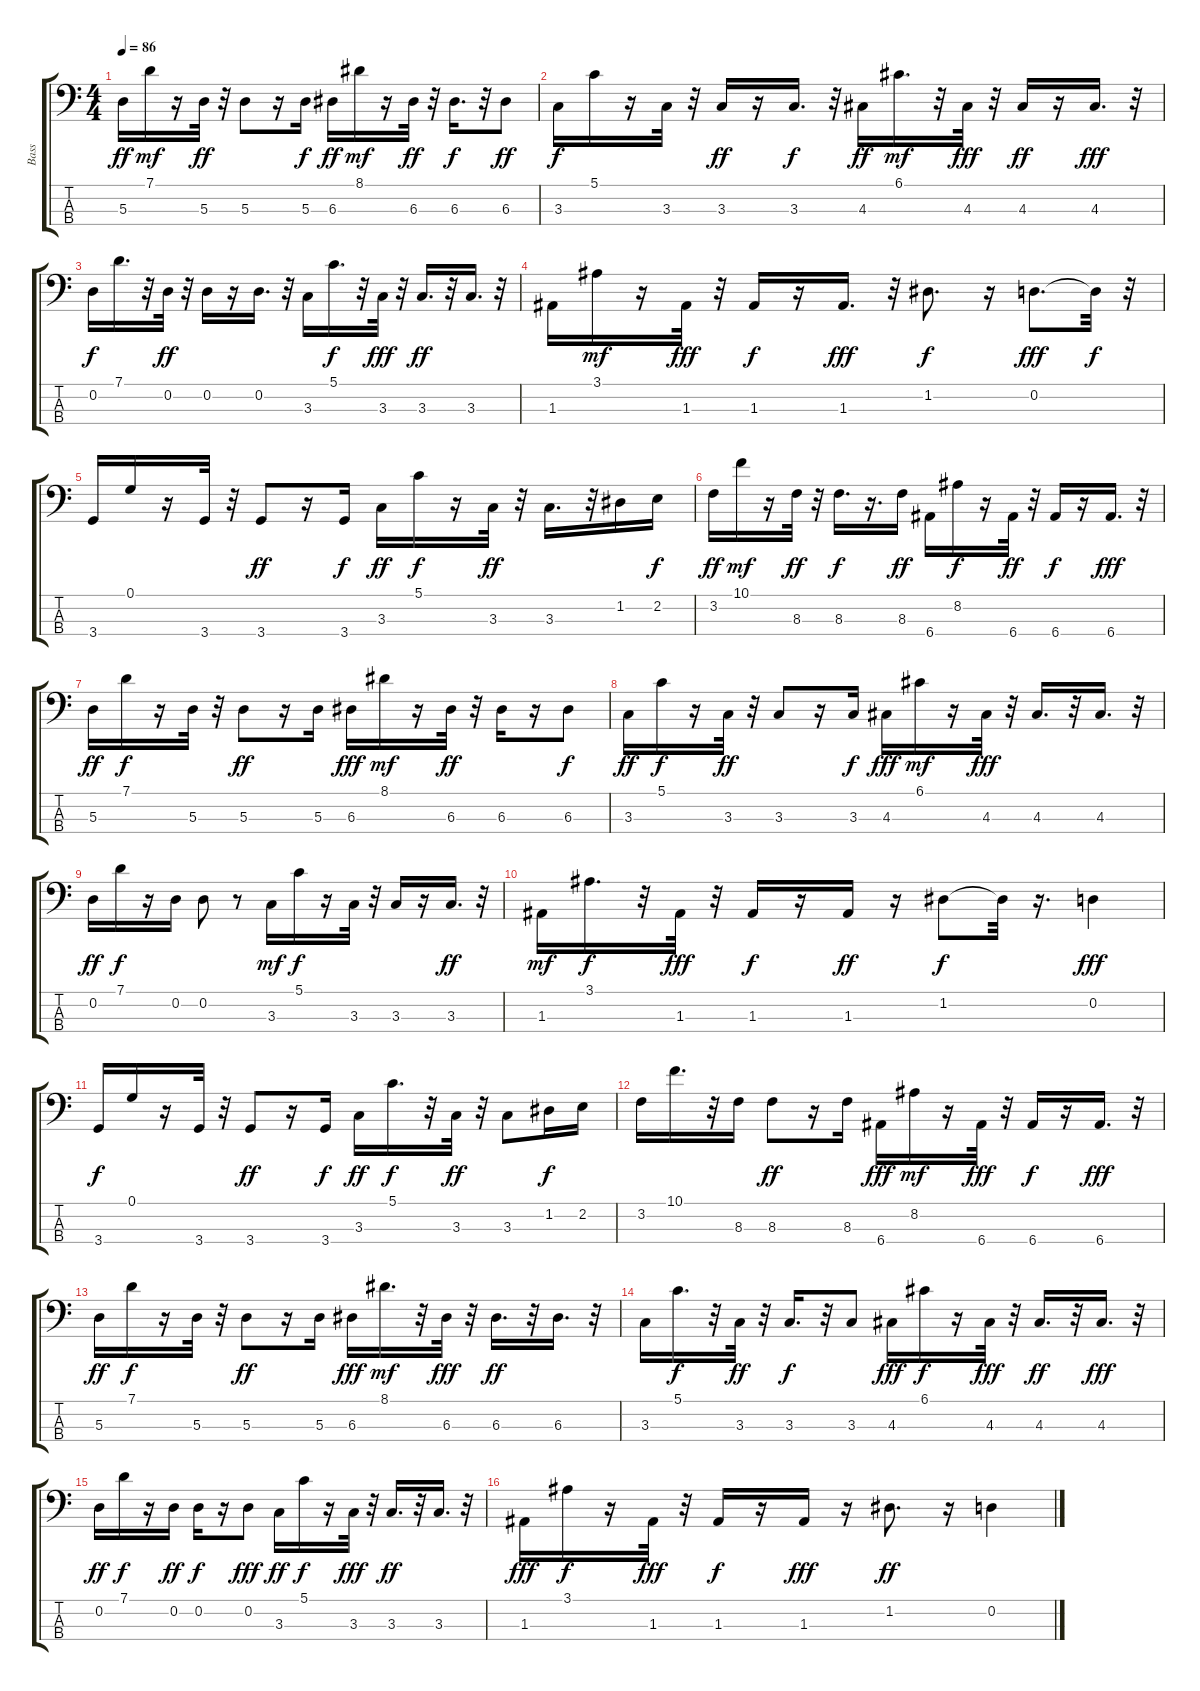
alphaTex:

\track ("Bass" "Bass") {instrument fretlessbass}
\staff {score tabs}
\tuning (G2 D2 A1 E1) {hide}
\ts (4 4)
\tempo 86
\clef f4
\ks c
5.3.16{dy ff} 7.1.16{dy mf} r.16 5.3.32{dy ff} r.32 5.3.8 r.16 5.3.16{dy f} 6.3.16{dy ff} 8.1.16{dy mf} r.16 6.3.32{dy ff} r.32 6.3.16{d dy f} r.32 6.3.8{dy ff} |
3.3.16{dy f} 5.1.16 r.16 3.3.32 r.32 3.3.16{dy ff} r.16 3.3.16{d dy f} r.32 4.3.16{dy ff} 6.1.16{d dy mf} r.32 4.3.32{dy fff} r.32 4.3.16{dy ff} r.16 4.3.16{d dy fff} r.32 |
0.2.16{dy f} 7.1.16{d} r.32 0.2.32{dy ff} r.32 0.2.16 r.16 0.2.16{d} r.32 3.3.16 5.1.16{d dy f} r.32 3.3.32{dy fff} r.32 3.3.16{d dy ff} r.32 3.3.16{d} r.32 |
1.3.16 3.1.16{dy mf} r.16 1.3.32{dy fff} r.32 1.3.16{dy f} r.16 1.3.16{d dy fff} r.32 1.2.8{d dy f} r.16 0.2.8{d dy fff} 0.2{t}.32{dy f} r.32 |
3.4.16 0.1.16 r.16 3.4.32 r.32 3.4.8{dy ff} r.16 3.4.16{dy f} 3.3.16{dy ff} 5.1.16{dy f} r.16 3.3.32{dy ff} r.32 3.3.16{d} r.32 1.2.16 2.2.16{dy f} |
3.2.16{dy ff} 10.1.16{dy mf} r.16 8.3.32{dy ff} r.32 8.3.16{d dy f} r.16{d} 8.3.16{dy ff} 6.4.16 8.2.16{dy f} r.16 6.4.32{dy ff} r.32 6.4.16{dy f} r.16 6.4.16{d dy fff} r.32 |
5.3.16{dy ff} 7.1.16{dy f} r.16 5.3.32 r.32 5.3.8{dy ff} r.16 5.3.16 6.3.16{dy fff} 8.1.16{dy mf} r.16 6.3.32{dy ff} r.32 6.3.16 r.16 6.3.8{dy f} |
3.3.16{dy ff} 5.1.16{dy f} r.16 3.3.32{dy ff} r.32 3.3.8 r.16 3.3.16{dy f} 4.3.16{dy fff} 6.1.16{dy mf} r.16 4.3.32{dy fff} r.32 4.3.16{d} r.32 4.3.16{d} r.32 |
0.2.16{dy ff} 7.1.16{dy f} r.16 0.2.16 0.2.8 r.8 3.3.16{dy mf} 5.1.16{dy f} r.16 3.3.32 r.32 3.3.16 r.16 3.3.16{d dy ff} r.32 |
1.3.16{dy mf} 3.1.16{d dy f} r.32 1.3.32{dy fff} r.32 1.3.16{dy f} r.16 1.3.16{dy ff} r.16 1.2.8{dy f} 1.2{t}.32 r.16{d} 0.2.4{dy fff} |
3.4.16{dy f} 0.1.16 r.16 3.4.32 r.32 3.4.8{dy ff} r.16 3.4.16{dy f} 3.3.16{dy ff} 5.1.16{d dy f} r.32 3.3.32{dy ff} r.32 3.3.8 1.2.16{dy f} 2.2.16 |
3.2.16 10.1.16{d} r.32 8.3.16 8.3.8{dy ff} r.16 8.3.16 6.4.16{dy fff} 8.2.16{dy mf} r.16 6.4.32{dy fff} r.32 6.4.16{dy f} r.16 6.4.16{d dy fff} r.32 |
5.3.16{dy ff} 7.1.16{dy f} r.16 5.3.32 r.32 5.3.8{dy ff} r.16 5.3.16 6.3.16{dy fff} 8.1.16{d dy mf} r.32 6.3.32{dy fff} r.32 6.3.16{d dy ff} r.32 6.3.16{d} r.32 |
3.3.16 5.1.16{d dy f} r.32 3.3.32{dy ff} r.32 3.3.16{d dy f} r.32 3.3.8 4.3.16{dy fff} 6.1.16{dy f} r.16 4.3.32{dy fff} r.32 4.3.16{d dy ff} r.32 4.3.16{d dy fff} r.32 |
0.2.16{dy ff} 7.1.16{dy f} r.16 0.2.16{dy ff} 0.2.16{dy f} r.16 0.2.8{dy fff} 3.3.16{dy ff} 5.1.16{dy f} r.16 3.3.32{dy fff} r.32 3.3.16{d dy ff} r.32 3.3.16{d} r.32 |
1.3.16{dy fff} 3.1.16{dy f} r.16 1.3.32{dy fff} r.32 1.3.16{dy f} r.16 1.3.16{dy fff} r.16 1.2.8{d dy ff} r.16 0.2.4
